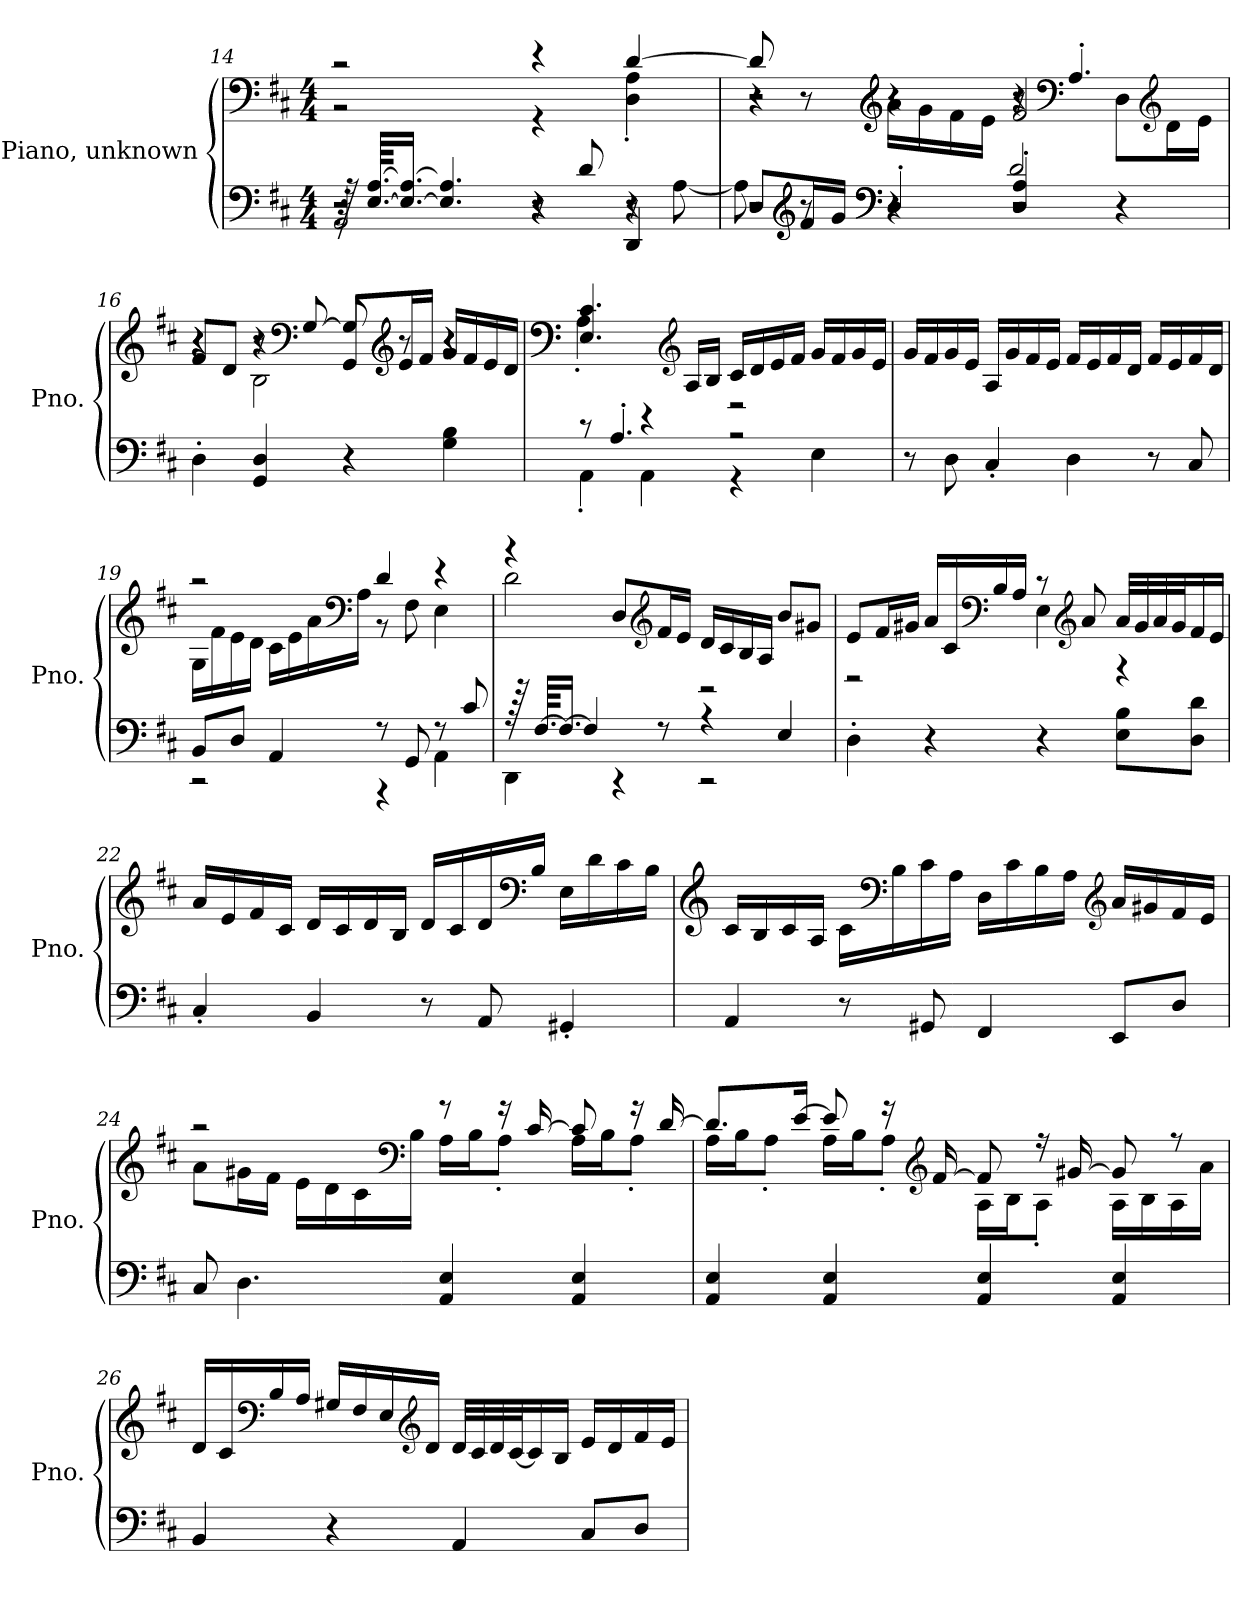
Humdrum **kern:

**kern	**kern
*part1	*part1
*staff2	*staff1
*I"Piano, unknown	*
*I'Pno.	*
!!LO:LB:g=z
*clefF4	*clefF4
*k[f#c#]	*k[f#c#]
*M4/4	*M4/4
=14	=14
*^	*^
*	*^	*	*
128r	2r	2AA/	2r	2r
[64.E/ [64.A/KKLL	.	.	.	.
16.E/_ 16.A/_JJ	.	.	.	.
4.E/] 4.A/]	.	.	.	.
8r	4r	4r	4r	4r
8d/	.	.	.	.
4r	8r	4DD/	[4d/	4D\' 4A\'
.	[8A\	.	.	.
=15	=15	=15	=15	=15
*	*	*	*	*^
8D/L	8A\]	2r	8d/]	4r	2r
*clefG2	*	*	*	*	*
16f#/L	8r	.	8r	.	.
16g/JJ	.	.	.	.	.
*clefF4	*	*	*clefG2	*	*
4D'/	4r	.	4r	16a\LL	.
.	.	.	.	16g\	.
.	.	.	.	16f#\	.
.	.	.	.	16e\JJ	.
4D/' 4A/'	2r	2d/	2f#/	4r	8r
*	*	*	*clefF4	*	*
.	.	.	.	.	4.A'/
4r	.	.	.	8D\L	.
*	*	*	*clefG2	*	*
.	.	.	.	16d\L	.
.	.	.	.	16e\JJ	.
*v	*v	*v	*	*	*
!!LO:LB:g=z	!!	!!
=16	=16	=16	=16
4D'\	8f#/L	4r	4r
.	8d/J	.	.
4GG/ 4D/	4r	2B\	8r
*	*clefF4	*	*
.	.	.	[8G/
4r	8GG/L	.	8G/]
*	*clefG2	*	*
.	16e/L	.	8r
.	16f#/JJ	.	.
4G\ 4B\	16g/LL	4r	4r
.	16f#/	.	.
.	16e/	.	.
.	16d/JJ	.	.
*	*v	*v	*v
=17	=17
*	*clefF4
*^	*^
8r	4AA'\	4.E/ 4.c#/	4A'\
4.A'/	.	.	.
.	4AA\	.	4r
*	*	*clefG2	*
.	.	16A/LL	.
.	.	16B/JJ	.
2r	4r	16c#/LL	2r
.	.	16d/	.
.	.	16e/	.
.	.	16f#/JJ	.
.	4E\	16g/LL	.
.	.	16f#/	.
.	.	16g/	.
.	.	16e/JJ	.
*v	*v	*	*
*	*v	*v
!!LO:LB:g=z
=18	=18
8r	16g/LL
.	16f#/
8D\	16g/
.	16e/JJ
4C#'/	16A/LL
.	16g/
.	16f#/
.	16e/JJ
4D\	16f#/LL
.	16e/
.	16f#/
.	16d/JJ
8r	16f#/LL
.	16e/
8C#/	16f#/
.	16d/JJ
=19	=19
*^	*^
8BB/L	2r	2r	16G\LL
.	.	.	16f#\
8D/J	.	.	16e\
.	.	.	16d\JJ
4AA/	.	.	16c#\LL
.	.	.	16e\
.	.	.	16a\
*	*	*clefF4	*
.	.	.	16A\JJ
8r	4r	4d/	8r
8GG/	.	.	8F#\
8r	4AA\	4r	4E\
8c#/	.	.	.
!!LO:LB:g=z	!!
=20	=20	=20	=20
128r	4DD\	4r	2d\
[64.F#/KKLL	.	.	.
16.F#/JJ_	.	.	.
4F#/]	.	.	.
.	4r	8D/L	.
*	*	*clefG2	*
8r	.	16f#/L	.
.	.	16e/JJ	.
4r	2r	16d/LL	2r
.	.	16c#/	.
.	.	16B/	.
.	.	16A/JJ	.
4E/	.	8b/L	.
.	.	8g#X/J	.
*v	*v	*	*
=21	=21	=21
4D'\	8e/L	2r
.	16f#/L	.
.	16g#X/JJ	.
4r	16a/LL	.
.	16c#/	.
*	*clefF4	*
.	16B/	.
.	16A/JJ	.
4r	8r	4E\
*	*clefG2	*
.	8a/	.
8E\ 8B\L	32a/LLL	4r
.	32g#/	.
.	32a/	.
.	32g#/J	.
8D\ 8d\J	16f#/	.
.	16e/JJ	.
*	*v	*v
!!LO:LB:g=z
=22	=22
4C#'/	16a/LL
.	16e/
.	16f#/
.	16c#/JJ
4BB/	16d/LL
.	16c#/
.	16d/
.	16B/JJ
8r	16d/LL
.	16c#/
8AA/	16d/
*	*clefF4
.	16B/JJ
4GG#X'/	16E\LL
.	16d\
.	16c#\
.	16B\JJ
=23	=23
*	*clefG2
4AA/	16c#/LL
.	16B/
.	16c#/
.	16A/JJ
8r	16c#\LL
*	*clefF4
.	16B\
8GG#X/	16c#\
.	16A\JJ
4FF#/	16D\LL
.	16c#\
.	16B\
.	16A\JJ
*	*clefG2
8EE/L	16a/LL
.	16g#X/
8D/J	16f#/
.	16e/JJ
!!LO:PB:g=z
=24	=24
*	*^
8C#/	2r	8a\L
4.D\	.	16g#X\L
.	.	16f#\JJ
.	.	16e\LL
.	.	16d\
.	.	16c#\
*	*clefF4	*
.	.	16B\JJ
4AA/ 4E/	8r	16A\LL
.	.	16B\J
.	16r	8A'\J
.	[16c#/	.
4AA/ 4E/	8c#/]	16A\LL
.	.	16B\J
.	16r	8A'\J
.	[16d/	.
=25	=25	=25
4AA/ 4E/	8.d/L]	16A\LL
.	.	16B\J
.	.	8A'\J
.	[16e/Jk	.
4AA/ 4E/	8e/]	16A\LL
.	.	16B\J
.	16r	8A'\J
*	*clefG2	*
.	[16f#/	.
4AA/ 4E/	8f#/]	16A\LL
.	.	16B\J
.	16r	8A'\J
.	[16g#X/	.
4AA/ 4E/	8g#/]	16A\LL
.	.	16B\
.	8r	16A\
.	.	16a\JJ
*	*v	*v
!!LO:LB:g=z
=26	=26
4BB/	16d/LL
.	16c#/
*	*clefF4
.	16B/
.	16A/JJ
4r	16G#X/LL
.	16F#/
.	16E/
*	*clefG2
.	16d/JJ
4AA/	32d/LLL
.	32c#/
.	32d/
.	[32c#/J
.	16c#/]
.	16B/JJ
8C#/L	16e/LL
.	16d/
8D/J	16f#/
.	16e/JJ
=	=
*-	*-
